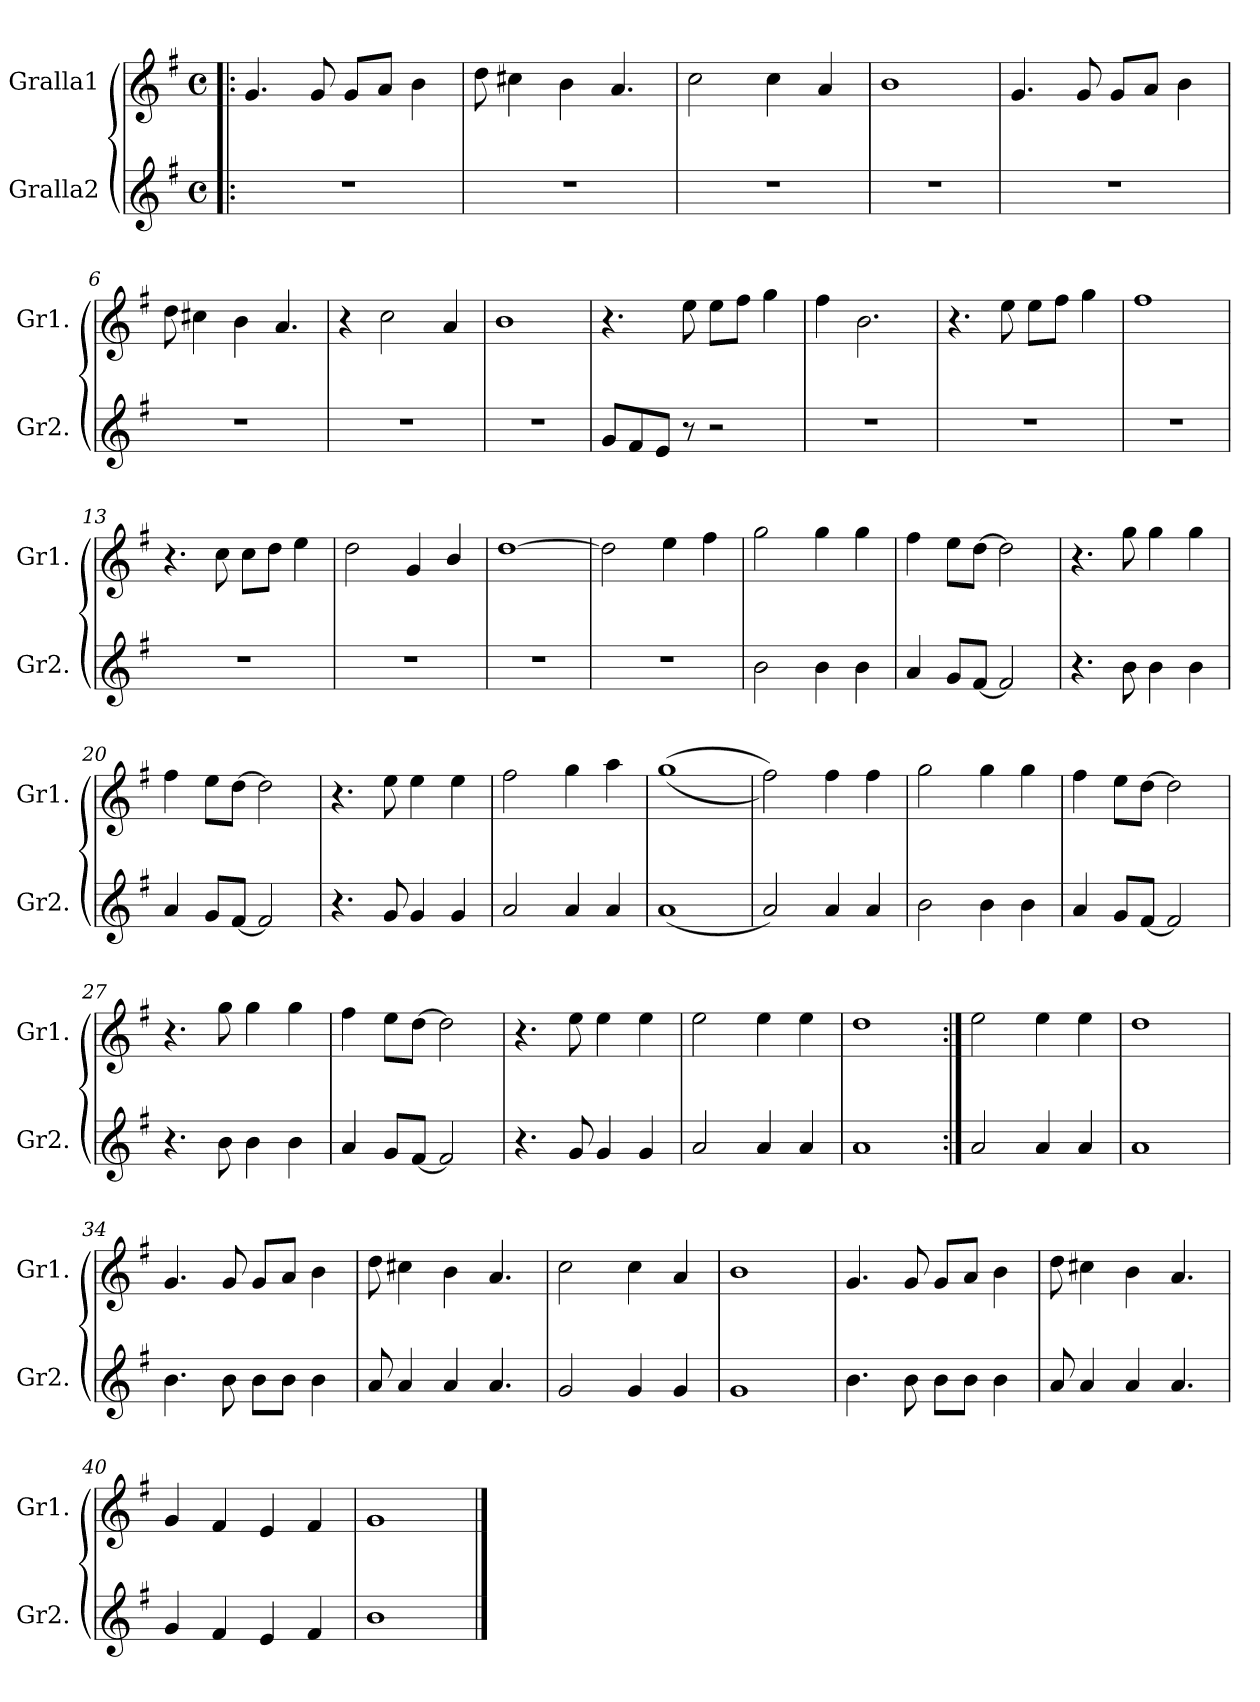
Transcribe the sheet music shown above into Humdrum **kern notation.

**kern	**kern
*part2	*part1
*staff2	*staff1
*I"Gralla2	*I"Gralla1
*I'Gr2.	*I'Gr1.
*clefG2	*clefG2
*k[f#]	*k[f#]
*M4/4	*M4/4
*met(c)	*met(c)
=1!|:	=1!|:
1r	4.g/
.	8g/
.	8g/L
.	8a/J
.	4b\
=2	=2
1r	8dd\
.	4cc#X\
.	4b\
.	4.a/
=3	=3
1r	2cc\
.	4cc\
.	4a/
=4	=4
1r	1b
=5	=5
1r	4.g/
.	8g/
.	8g/L
.	8a/J
.	4b\
=6	=6
1r	8dd\
.	4cc#X\
.	4b\
.	4.a/
=7	=7
1r	4r
.	2cc\
.	4a/
=8	=8
1r	1b
!!LO:LB:g=z
=9	=9
8g/L	4.r
8f#/	.
8e/J	.
8r	8ee\
2r	8ee\L
.	8ff#\J
.	4gg\
=10	=10
1r	4ff#\
.	2.b\
=11	=11
1r	4.r
.	8ee\
.	8ee\L
.	8ff#\J
.	4gg\
=12	=12
1r	1ff#
=13	=13
1r	4.r
.	8cc\
.	8cc\L
.	8dd\J
.	4ee\
=14	=14
1r	2dd\
.	4g/
.	4b/
=15	=15
1r	[1dd
=16	=16
1r	2dd\]
.	4ee\
.	4ff#\
=17	=17
2b\	2gg\
4b\	4gg\
4b\	4gg\
=18	=18
4a/	4ff#\
8g/L	8ee\L
[8f#/J	[8dd\J
2f#/]	2dd\]
!!LO:LB:g=z
=19	=19
4.r	4.r
8b\	8gg\
4b\	4gg\
4b\	4gg\
=20	=20
4a/	4ff#\
8g/L	8ee\L
[8f#/J	[8dd\J
2f#/]	2dd\]
=21	=21
4.r	4.r
8g/	8ee\
4g/	4ee\
4g/	4ee\
=22	=22
2a/	2ff#\
4a/	4gg\
4a/	4aa\
=23	=23
(<1a	(>(>1gg
=24	=24
2a/)	2ff#\))
4a/	4ff#\
4a/	4ff#\
=25	=25
2b\	2gg\
4b\	4gg\
4b\	4gg\
=26	=26
4a/	4ff#\
8g/L	8ee\L
[8f#/J	[8dd\J
2f#/]	2dd\]
=27	=27
4.r	4.r
8b\	8gg\
4b\	4gg\
4b\	4gg\
=28	=28
4a/	4ff#\
8g/L	8ee\L
[8f#/J	[8dd\J
2f#/]	2dd\]
!!LO:LB:g=z
=29	=29
4.r	4.r
8g/	8ee\
4g/	4ee\
4g/	4ee\
=30	=30
2a/	2ee\
4a/	4ee\
4a/	4ee\
=31	=31
1a	1dd
=32:|!	=32:|!
2a/	2ee\
4a/	4ee\
4a/	4ee\
=33	=33
1a	1dd
=34	=34
4.b\	4.g/
8b\	8g/
8b\L	8g/L
8b\J	8a/J
4b\	4b\
=35	=35
8a/	8dd\
4a/	4cc#X\
4a/	4b\
4.a/	4.a/
=36	=36
2g/	2cc\
4g/	4cc\
4g/	4a/
=37	=37
1g	1b
=38	=38
4.b\	4.g/
8b\	8g/
8b\L	8g/L
8b\J	8a/J
4b\	4b\
!!LO:LB:g=z
=39	=39
8a/	8dd\
4a/	4cc#X\
4a/	4b\
4.a/	4.a/
=40	=40
4g/	4g/
4f#/	4f#/
4e/	4e/
4f#/	4f#/
=41	=41
1b	1g
==	==
*-	*-
